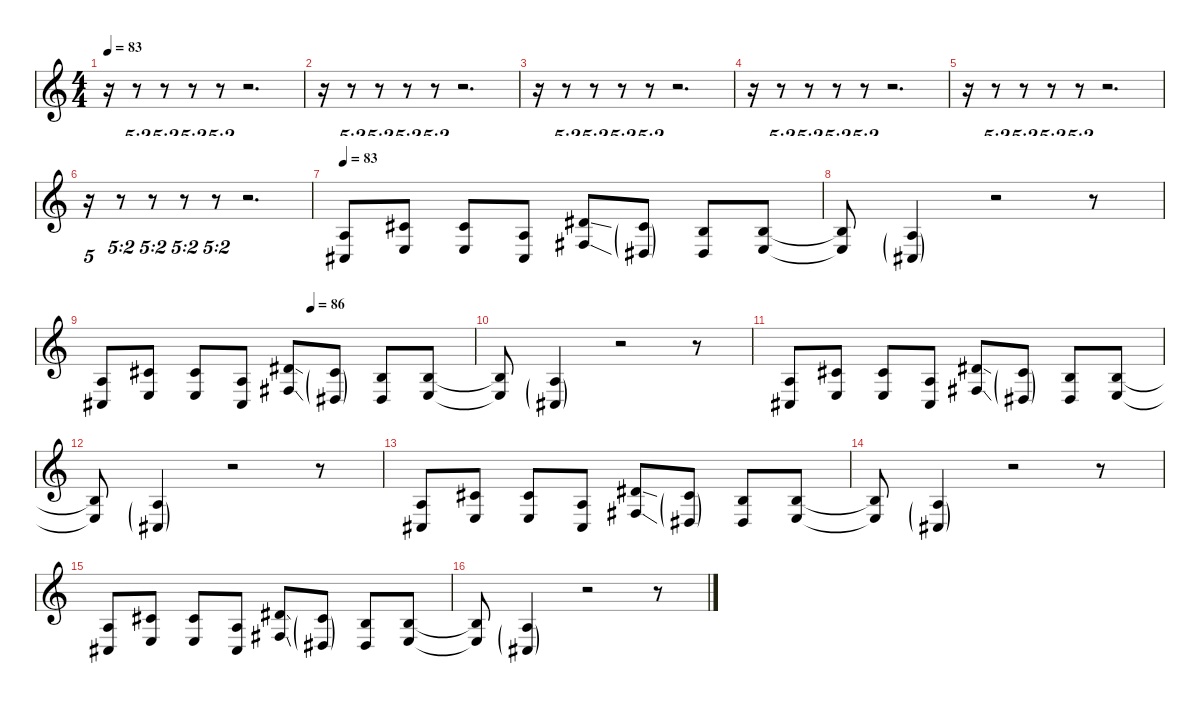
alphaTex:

\defaultSystemsLayout 4
\hideDynamics
\bracketExtendMode nobrackets
\singleTrackTrackNamePolicy hidden
\multiTrackTrackNamePolicy hidden
\firstSystemTrackNameMode fullname
\firstSystemTrackNameOrientation horizontal
\otherSystemsTrackNameOrientation horizontal
\track ("Voix 2" "led.synth.") {instrument lead3calliope}
\staff {score}
\tuning (E4 B3 G3 D3 A2 E2)
\ts (4 4)
\tempo 83
\clef g2
\ks c
r.16{tu (5 4) dy f beam Down} r.8{tu (5 2) beam Down} r.8{tu (5 2) beam Down} r.8{tu (5 2) beam Down} r.8{tu (5 2) beam Down} r.2{d beam Down} |
r.16{tu (5 4) beam Down} r.8{tu (5 2) beam Down} r.8{tu (5 2) beam Down} r.8{tu (5 2) beam Down} r.8{tu (5 2) beam Down} r.2{d beam Down} |
r.16{tu (5 4) beam Down} r.8{tu (5 2) beam Down} r.8{tu (5 2) beam Down} r.8{tu (5 2) beam Down} r.8{tu (5 2) beam Down} r.2{d beam Down} |
r.16{tu (5 4) beam Down} r.8{tu (5 2) beam Down} r.8{tu (5 2) beam Down} r.8{tu (5 2) beam Down} r.8{tu (5 2) beam Down} r.2{d beam Down} |
r.16{tu (5 4) beam Down} r.8{tu (5 2) beam Down} r.8{tu (5 2) beam Down} r.8{tu (5 2) beam Down} r.8{tu (5 2) beam Down} r.2{d beam Down} |
r.16{tu (5 4) beam Down} r.8{tu (5 2) beam Down} r.8{tu (5 2) beam Down} r.8{tu (5 2) beam Down} r.8{tu (5 2) beam Down} r.2{d beam Down} |
\tempo 83
(2.3 4.5{acc #}).8{beam Up} (6.3{acc #} 7.5).8{beam Up} (6.3{acc #} 7.5).8{beam Up} (2.3 4.5{acc #}).8{beam Up} (8.3{ss acc #} 9.5{ss acc #}).8{beam Up} (6.3{g acc #} 6.5{g acc #}).8{beam Up} (4.3 6.5{acc #}).8{beam Up} (4.3 7.5).8{beam Up} |
(4.3{t} 7.5{t}).8{beam Up} (2.3{g} 4.5{g acc #}).4{beam Up} r.2{beam Up} r.8{beam Up} |
\tempo (86 0.5625)
(2.3 4.5{acc #}).8{beam Up} (6.3{acc #} 7.5).8{beam Up} (6.3{acc #} 7.5).8{beam Up} (2.3 4.5{acc #}).8{beam Up} (8.3{ss acc #} 9.5{ss acc #}).8{beam Up} (6.3{g acc #} 6.5{g acc #}).8{beam Up} (4.3 6.5{acc #}).8{beam Up} (4.3 7.5).8{beam Up} |
(4.3{t} 7.5{t}).8{beam Up} (2.3{g} 4.5{g acc #}).4{beam Up} r.2{beam Up} r.8{beam Up} |
(2.3 4.5{acc #}).8{beam Up} (6.3{acc #} 7.5).8{beam Up} (6.3{acc #} 7.5).8{beam Up} (2.3 4.5{acc #}).8{beam Up} (8.3{ss acc #} 9.5{ss acc #}).8{beam Up} (6.3{g acc #} 6.5{g acc #}).8{beam Up} (4.3 6.5{acc #}).8{beam Up} (4.3 7.5).8{beam Up} |
(4.3{t} 7.5{t}).8{beam Up} (2.3{g} 4.5{g acc #}).4{beam Up} r.2{beam Up} r.8{beam Up} |
(2.3 4.5{acc #}).8{beam Up} (6.3{acc #} 7.5).8{beam Up} (6.3{acc #} 7.5).8{beam Up} (2.3 4.5{acc #}).8{beam Up} (8.3{ss acc #} 9.5{ss acc #}).8{beam Up} (6.3{g acc #} 6.5{g acc #}).8{beam Up} (4.3 6.5{acc #}).8{beam Up} (4.3 7.5).8{beam Up} |
(4.3{t} 7.5{t}).8{beam Up} (2.3{g} 4.5{g acc #}).4{beam Up} r.2{beam Up} r.8{beam Up} |
(2.3 4.5{acc #}).8{beam Up} (6.3{acc #} 7.5).8{beam Up} (6.3{acc #} 7.5).8{beam Up} (2.3 4.5{acc #}).8{beam Up} (8.3{ss acc #} 9.5{ss acc #}).8{beam Up} (6.3{g acc #} 6.5{g acc #}).8{beam Up} (4.3 6.5{acc #}).8{beam Up} (4.3 7.5).8{beam Up} |
(4.3{t} 7.5{t}).8{beam Up} (2.3{g} 4.5{g acc #}).4{beam Up} r.2{beam Up} r.8{beam Up}
